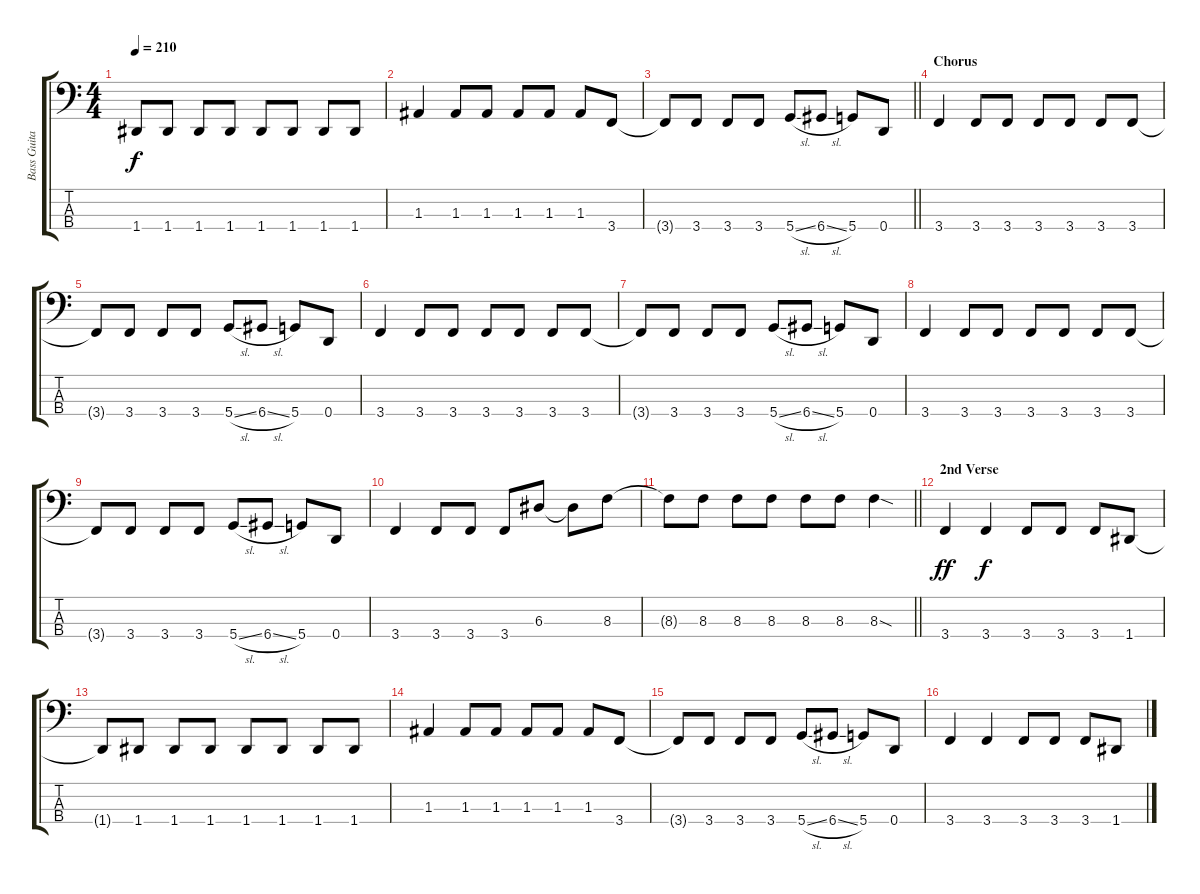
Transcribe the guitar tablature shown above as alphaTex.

\track ("Bass Guitar" "Bass Guita") {instrument electricbasspick}
\staff {score tabs}
\tuning (G2 D2 A1 D1) {hide}
\ts (4 4)
\tempo 210
\clef f4
\ks c
1.4{t}.8{dy f} 1.4.8 1.4.8 1.4.8 1.4.8 1.4.8 1.4.8 1.4.8 |
1.3.4 1.3.8 1.3.8 1.3.8 1.3.8 1.3.8 3.4.8 |
\barLineRight lightlight
3.4{t}.8 3.4.8 3.4.8 3.4.8 5.4{sl}.8 6.4{sl}.8 5.4.8 0.4.8 |
\section ("" "Chorus")
3.4.4 3.4.8 3.4.8 3.4.8 3.4.8 3.4.8 3.4.8 |
3.4{t}.8 3.4.8 3.4.8 3.4.8 5.4{sl}.8 6.4{sl}.8 5.4.8 0.4.8 |
3.4.4 3.4.8 3.4.8 3.4.8 3.4.8 3.4.8 3.4.8 |
3.4{t}.8 3.4.8 3.4.8 3.4.8 5.4{sl}.8 6.4{sl}.8 5.4.8 0.4.8 |
3.4.4 3.4.8 3.4.8 3.4.8 3.4.8 3.4.8 3.4.8 |
3.4{t}.8 3.4.8 3.4.8 3.4.8 5.4{sl}.8 6.4{sl}.8 5.4.8 0.4.8 |
3.4.4 3.4.8 3.4.8 3.4.8 6.3.8 6.3{t}.8 8.3.8 |
\barLineRight lightlight
8.3{t}.8 8.3.8 8.3.8 8.3.8 8.3.8 8.3.8 8.3{sod}.4 |
\section ("" "2nd Verse")
3.4.4{dy ff} 3.4.4{dy f} 3.4.8 3.4.8 3.4.8 1.4.8 |
1.4{t}.8 1.4.8 1.4.8 1.4.8 1.4.8 1.4.8 1.4.8 1.4.8 |
1.3.4 1.3.8 1.3.8 1.3.8 1.3.8 1.3.8 3.4.8 |
3.4{t}.8 3.4.8 3.4.8 3.4.8 5.4{sl}.8 6.4{sl}.8 5.4.8 0.4.8 |
3.4.4 3.4.4 3.4.8 3.4.8 3.4.8 1.4.8
